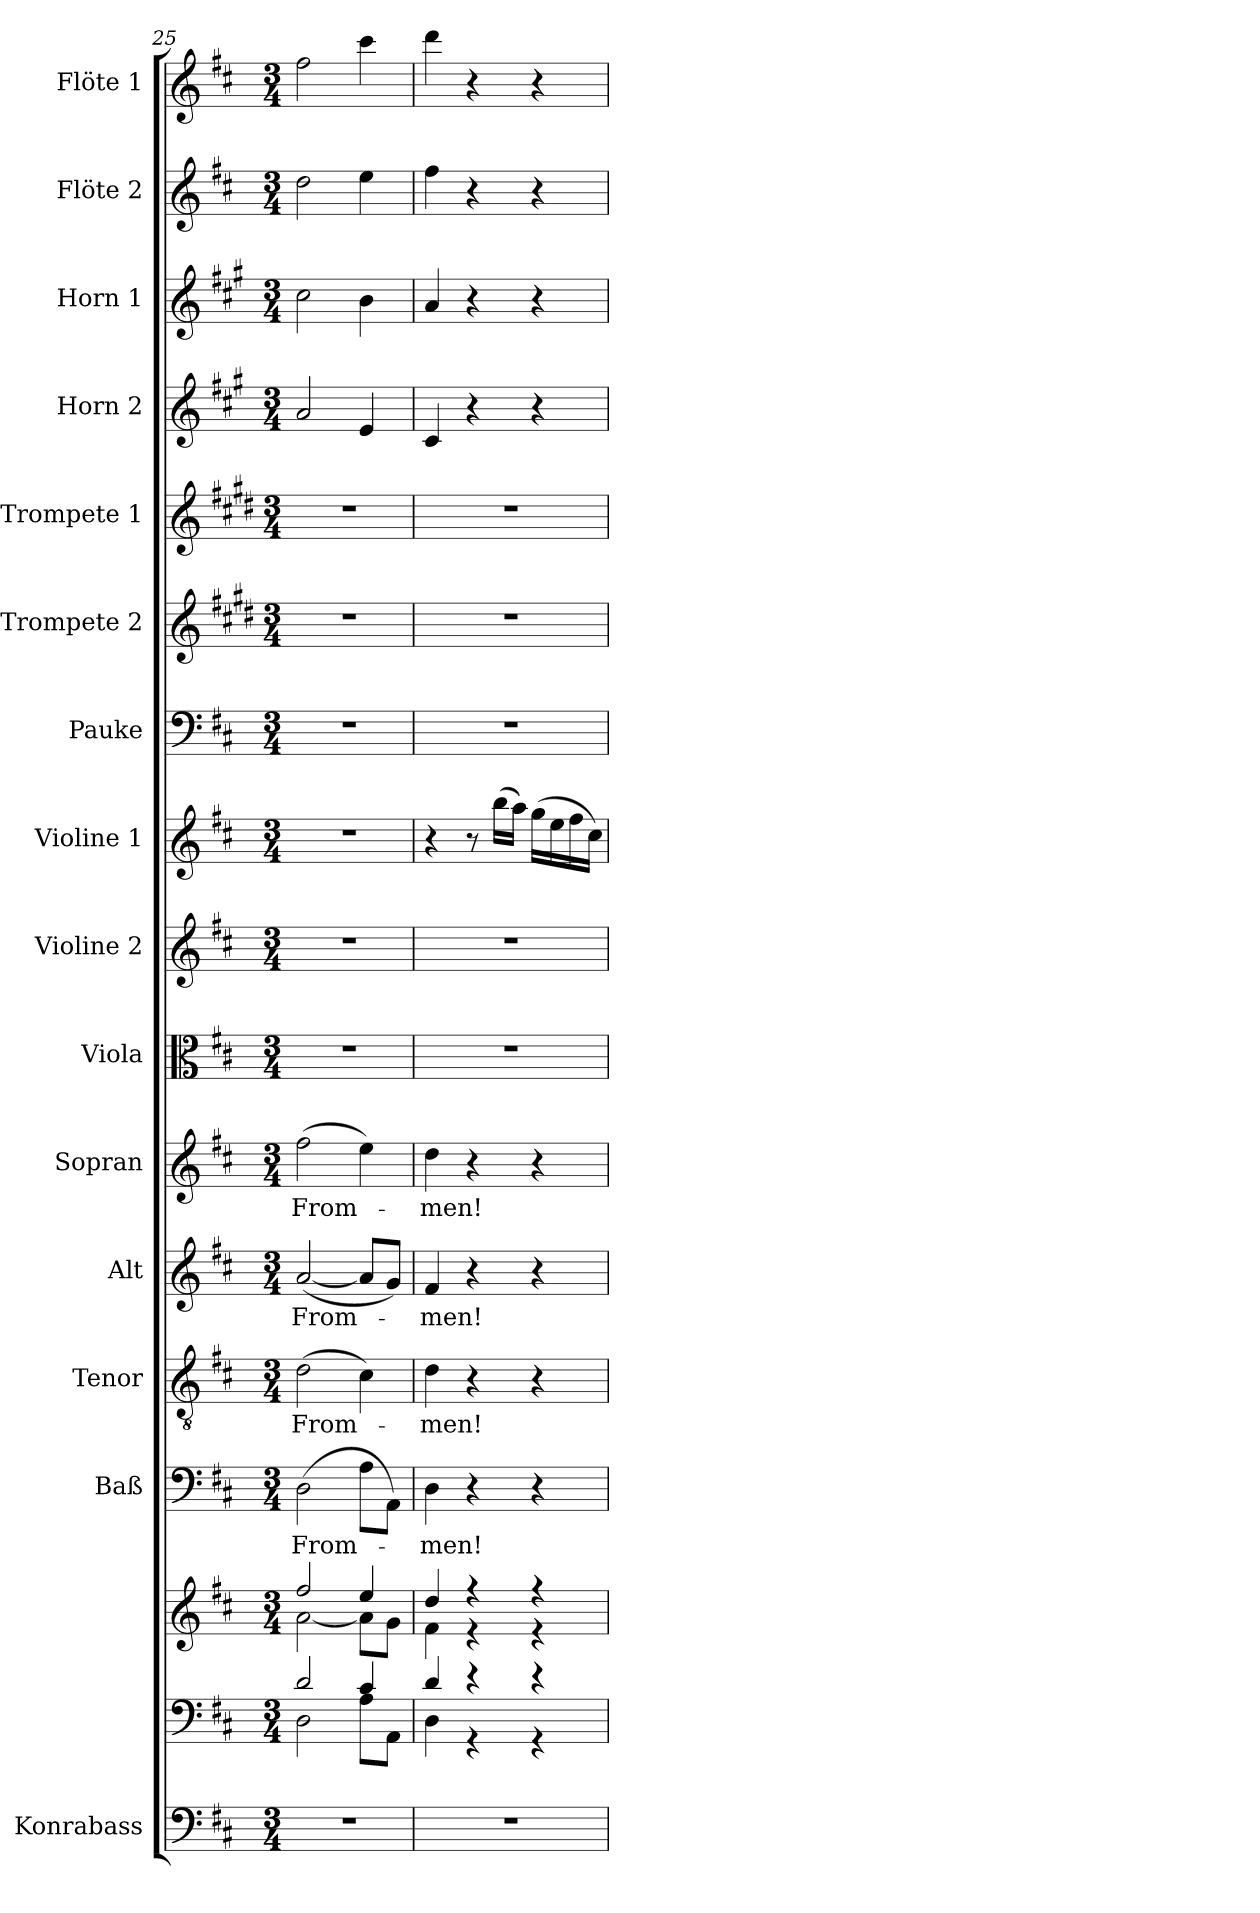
**kern	**kern	**kern	**kern	**text	**kern	**text	**kern	**text	**kern	**text	**kern	**kern	**kern	**kern	**kern	**kern	**kern	**kern	**kern	**kern
*part16	*part15	*part15	*part14	*part14	*part13	*part13	*part12	*part12	*part11	*part11	*part10	*part9	*part8	*part7	*part6	*part5	*part4	*part3	*part2	*part1
*staff17	*staff16	*staff15	*staff14	*staff14	*staff13	*staff13	*staff12	*staff12	*staff11	*staff11	*staff10	*staff9	*staff8	*staff7	*staff6	*staff5	*staff4	*staff3	*staff2	*staff1
*I"Konrabass	*	*	*I"Baß	*	*I"Tenor	*	*I"Alt	*	*I"Sopran	*	*I"Viola	*I"Violine 2	*I"Violine 1	*I"Pauke	*I"Trompete 2	*I"Trompete 1	*I"Horn 2	*I"Horn 1	*I"Flöte 2	*I"Flöte 1
*I'Kb.	*	*	*I'Baß	*	*I'Ten	*	*I'Alt	*	*I'Sop	*	*I'Vla.	*I'Vln. 2	*I'Vln. 1	*I'Pk.	*I'Trp. 2	*I'Trp. 1	*I'Hrn. 2	*I'Hrn. 1	*I'Fl. 2	*I'Fl. 1
!!LO:PB:g=z
*clefF4	*clefF4	*clefG2	*clefF4	*	*clefGv2	*	*clefG2	*	*clefG2	*	*clefC3	*clefG2	*clefG2	*clefF4	*clefG2	*clefG2	*clefG2	*clefG2	*clefG2	*clefG2
*ITrd7c12	*	*	*	*	*	*	*	*	*	*	*	*	*	*	*ITrd1c2	*ITrd1c2	*ITrd4c7	*ITrd4c7	*	*
*k[f#c#]	*k[f#c#]	*k[f#c#]	*k[f#c#]	*	*k[f#c#]	*	*k[f#c#]	*	*k[f#c#]	*	*k[f#c#]	*k[f#c#]	*k[f#c#]	*k[f#c#]	*k[f#c#]	*k[f#c#]	*k[f#c#]	*k[f#c#]	*k[f#c#]	*k[f#c#]
*D:	*D:	*D:	*D:	*	*D:	*	*D:	*	*D:	*	*D:	*D:	*D:	*D:	*D:	*D:	*D:	*D:	*D:	*D:
*M3/4	*M3/4	*M3/4	*M3/4	*	*M3/4	*	*M3/4	*	*M3/4	*	*M3/4	*M3/4	*M3/4	*M3/4	*M3/4	*M3/4	*M3/4	*M3/4	*M3/4	*M3/4
=25	=25	=25	=25	=25	=25	=25	=25	=25	=25	=25	=25	=25	=25	=25	=25	=25	=25	=25	=25	=25
*	*^	*^	*	*	*	*	*	*	*	*	*	*	*	*	*	*	*	*	*	*
!	!	!	!	!	!	!LO:LY:b	!	!LO:LY:b	!	!LO:LY:b	!	!LO:LY:b	!	!	!	!	!	!	!	!	!	!
2.r	2d/	2D\	2ff#/	[<2a\	(>2D\	From-	(>2d\	From-	(<[2a/	From-	(>2ff#\	From-	2.r	2.r	2.r	2.r	2.r	2.r	2d/	2f#\	2dd\	2ff#\
.	4c#/	8A\L	4ee/	8a\L]	8A\L	.	4c#\)	.	8a/L]	.	4ee\)	.	.	.	.	.	.	.	4A/	4e\	4ee\	4ccc#\
.	.	8AA\J	.	8g\J	8AA\J)	.	.	.	8g/J)	.	.	.	.	.	.	.	.	.	.	.	.	.
=26	=26	=26	=26	=26	=26	=26	=26	=26	=26	=26	=26	=26	=26	=26	=26	=26	=26	=26	=26	=26	=26	=26
!	!	!	!	!	!	!LO:LY:b	!	!LO:LY:b	!	!LO:LY:b	!	!LO:LY:b	!	!	!	!	!	!	!	!	!	!
2.r	4d/	4D\	4dd/	4f#\	4D\	-men!	4d\	-men!	4f#/	-men!	4dd\	-men!	2.r	2.r	4r	2.r	2.r	2.r	4F#/	4d/	4ff#\	4ddd\
.	4r	4r	4r	4r	4r	.	4r	.	4r	.	4r	.	.	.	8r	.	.	.	4r	4r	4r	4r
.	.	.	.	.	.	.	.	.	.	.	.	.	.	.	(>16bb\LL	.	.	.	.	.	.	.
.	.	.	.	.	.	.	.	.	.	.	.	.	.	.	16aa\JJ)	.	.	.	.	.	.	.
.	4r	4r	4r	4r	4r	.	4r	.	4r	.	4r	.	.	.	(>16gg\LL	.	.	.	4r	4r	4r	4r
.	.	.	.	.	.	.	.	.	.	.	.	.	.	.	16ee\	.	.	.	.	.	.	.
.	.	.	.	.	.	.	.	.	.	.	.	.	.	.	16ff#\	.	.	.	.	.	.	.
.	.	.	.	.	.	.	.	.	.	.	.	.	.	.	16cc#\JJ)	.	.	.	.	.	.	.
*	*v	*v	*	*	*	*	*	*	*	*	*	*	*	*	*	*	*	*	*	*	*	*
*	*	*v	*v	*	*	*	*	*	*	*	*	*	*	*	*	*	*	*	*	*	*
=	=	=	=	=	=	=	=	=	=	=	=	=	=	=	=	=	=	=	=	=
*-	*-	*-	*-	*-	*-	*-	*-	*-	*-	*-	*-	*-	*-	*-	*-	*-	*-	*-	*-	*-
